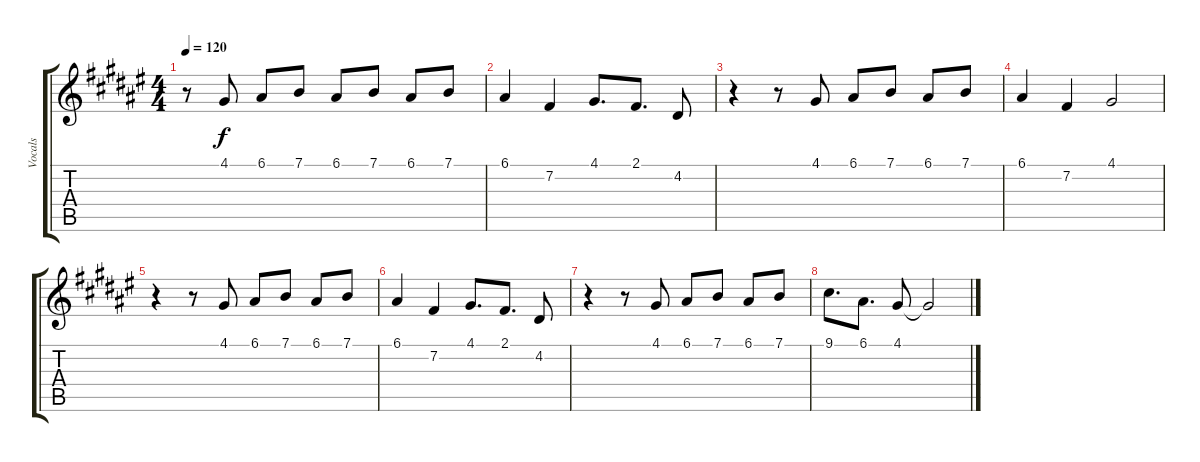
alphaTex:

\track ("Vocals" "Vocals") {instrument lead6voice}
\staff {score tabs}
\tuning (E4 B3 G3 D3 A2 E2) {hide}
\ts (4 4)
\tempo 120
\clef g2
\ks f#
r.8{dy f} 4.1.8 6.1.8 7.1.8 6.1.8 7.1.8 6.1.8 7.1.8 |
6.1.4 7.2.4 4.1.8{d} 2.1.8{d} 4.2.8 |
r.4 r.8 4.1.8 6.1.8 7.1.8 6.1.8 7.1.8 |
6.1.4 7.2.4 4.1.2 |
r.4 r.8 4.1.8 6.1.8 7.1.8 6.1.8 7.1.8 |
6.1.4 7.2.4 4.1.8{d} 2.1.8{d} 4.2.8 |
r.4 r.8 4.1.8 6.1.8 7.1.8 6.1.8 7.1.8 |
9.1.8{d} 6.1.8{d} 4.1.8 4.1{t}.2
